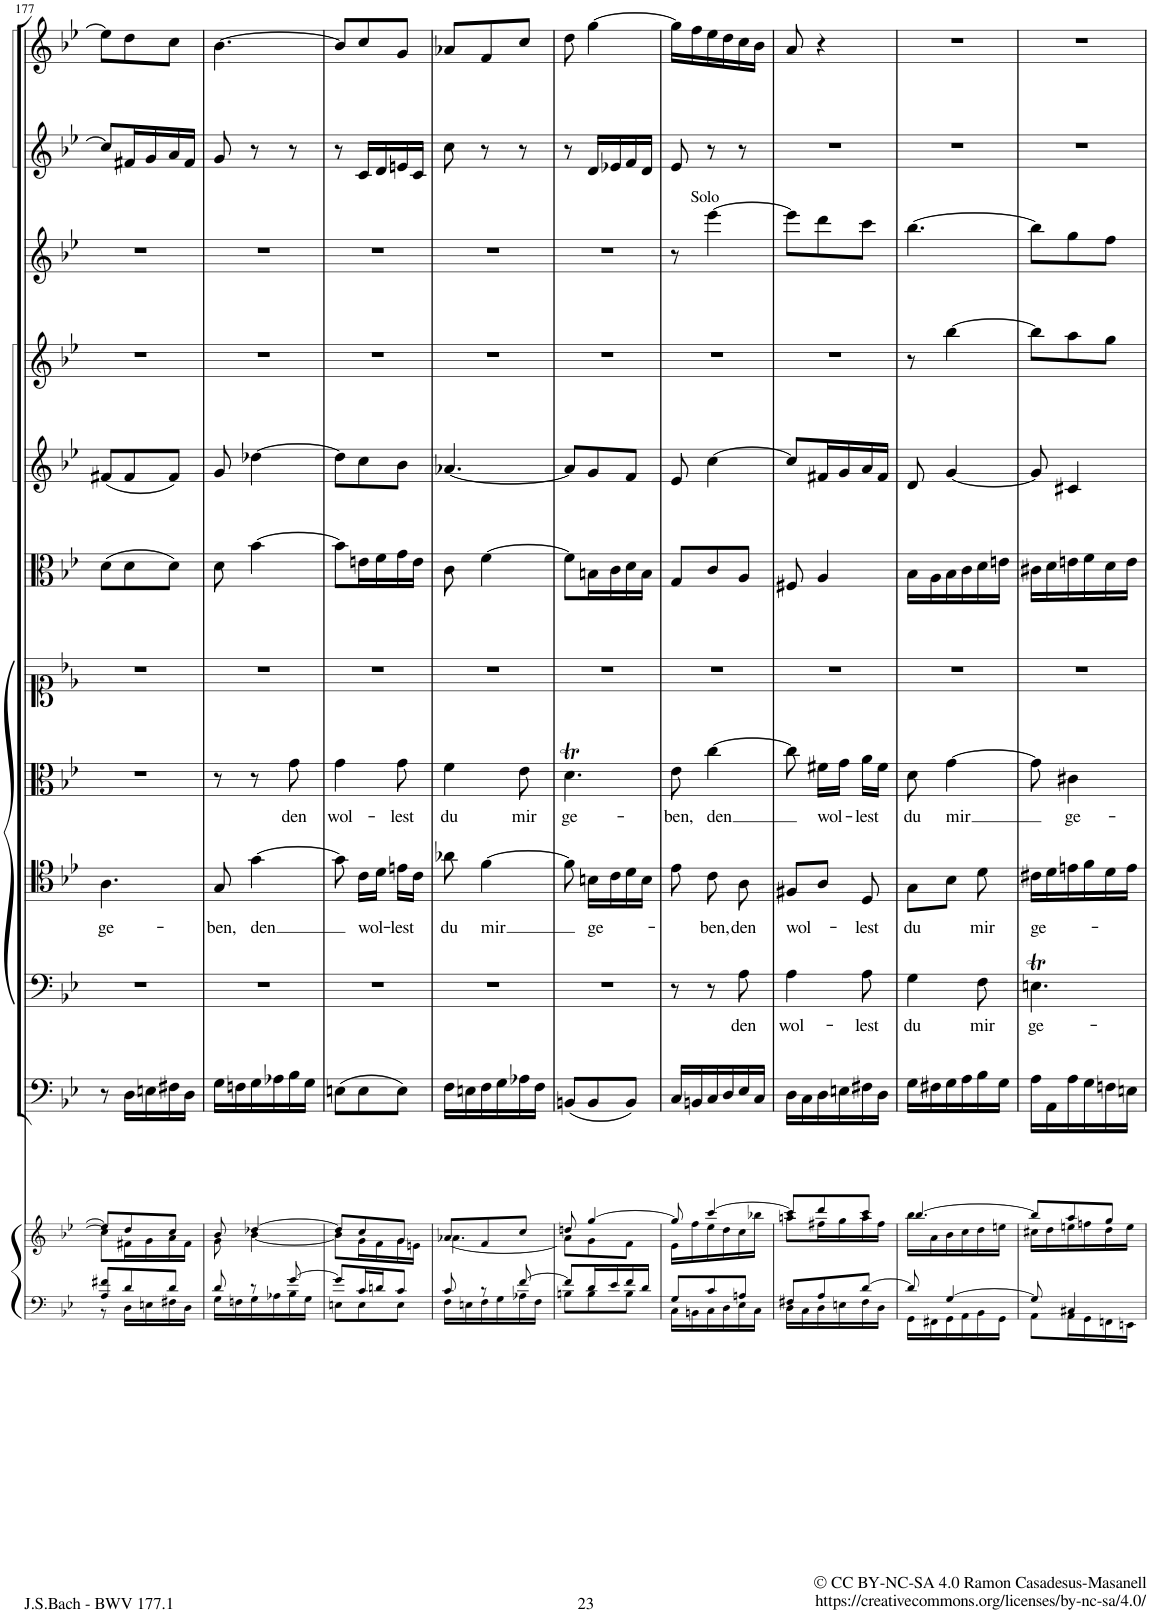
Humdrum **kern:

**kern	**kern	**kern	**kern	**text	**kern	**text	**kern	**text	**kern	**kern	**kern	**kern	**kern	**kern	**kern
*part12	*part12	*part11	*part10	*part10	*part9	*part9	*part8	*part8	*part7	*part6	*part5	*part4	*part3	*part2	*part1
*staff13	*staff12	*staff11	*staff10	*staff10	*staff9	*staff9	*staff8	*staff8	*staff7	*staff6	*staff5	*staff4	*staff3	*staff2	*staff1
*I"Piano reduction	*	*I"Continuo	*I"Basso	*	*I"Tenore	*	*I"Alto	*	*I"Soprano	*I"Viola	*I"Violino II	*I"Violino I	*I"Violino concertante	*I"Oboe II	*I"Oboe I
*I'Pno	*	*	*	*	*	*	*	*	*	*I'Vla	*I'Vln	*I'Vln	*I'Vln	*I'Ob	*I'Ob
!!LO:PB:g=z
*clefF4	*clefG2	*clefF4	*clefF4	*	*clefC4	*	*clefC3	*	*clefC1	*clefC3	*clefG2	*clefG2	*clefG2	*clefG2	*clefG2
*k[b-e-]	*k[b-e-]	*k[b-e-]	*k[b-e-]	*	*k[b-e-]	*	*k[b-e-]	*	*k[b-e-]	*k[b-e-]	*k[b-e-]	*k[b-e-]	*k[b-e-]	*k[b-e-]	*k[b-e-]
*M3/8	*M3/8	*M3/8	*M3/8	*	*M3/8	*	*M3/8	*	*M3/8	*M3/8	*M3/8	*M3/8	*M3/8	*M3/8	*M3/8
=177	=177	=177	=177	=177	=177	=177	=177	=177	=177	=177	=177	=177	=177	=177	=177
*^	*^	*	*	*	*	*	*	*	*	*	*	*	*	*	*
!	!	!	!	!	!	!	!	!LO:LY:b	!	!	!	!	!	!	!	!	!
8A/ 8f#X/L	8r	8ee-/L]	8cc\L]	8r	4.r	.	4.A\	ge-	4.r	.	4.r	(8d\L	(8f#X/L	4.r	4.r	8cc/L]	8ee-\L]
8d/	16D\LL	8dd/	16f#X\L	16D\LL	.	.	.	.	.	.	.	8d\	8f#/	.	.	16f#X/L	8dd\
.	16En\	.	16g\	16En\	.	.	.	.	.	.	.	.	.	.	.	16g/	.
8d/J	16F#X\	8cc/J	16a\	16F#X\	.	.	.	.	.	.	.	8d\J)	8f#/J)	.	.	16a/	8cc\J
.	16D\JJ	.	16f#\JJ	16D\JJ	.	.	.	.	.	.	.	.	.	.	.	16f#/JJ	.
=178	=178	=178	=178	=178	=178	=178	=178	=178	=178	=178	=178	=178	=178	=178	=178	=178	=178
!	!	!	!	!	!	!	!	!LO:LY:b	!	!	!	!	!	!	!	!	!
8d/	16G\LL	8b-/	8g\	16G\LL	4.r	.	8G/	-ben,	8r	.	4.r	8d\	8g/	4.r	4.r	8g/	[4.b-\
.	16Fn\	.	.	16Fn\	.	.	.	.	.	.	.	.	.	.	.	.	.
!	!	!	!	!	!	!	!	!LO:LY:b	!	!	!	!	!	!	!	!	!
8r	16G\	[4dd-X/	[4b-\	16G\	.	.	[4g\	den	8r	.	.	[4b-\	[4dd-X\	.	.	8r	.
.	16A-X\	.	.	16A-X\	.	.	.	.	.	.	.	.	.	.	.	.	.
!	!	!	!	!	!	!	!	!	!	!LO:LY:b	!	!	!	!	!	!	!
[8g/	16B-\	.	.	16B-\	.	.	.	.	8g\	den	.	.	.	.	.	8r	.
.	16G\JJ	.	.	16G\JJ	.	.	.	.	.	.	.	.	.	.	.	.	.
=179	=179	=179	=179	=179	=179	=179	=179	=179	=179	=179	=179	=179	=179	=179	=179	=179	=179
!	!	!	!	!	!	!	!	!	!	!LO:LY:b	!	!	!	!	!	!	!
8g/L]	8En\L	8dd-/L]	8b-\L]	(8En\L	4.r	.	8g\]	.	4g\	wol-	4.r	8b-\L]	8dd-\L]	4.r	4.r	8r	8b-/L]
!	!	!	!	!	!	!	!	!LO:LY:b	!	!	!	!	!	!	!	!	!
16c/L	8E\	8cc/	16g\L	8E\	.	.	16c\LL	wol-	.	.	.	16en\L	8cc\	.	.	16c/LL	8cc/
16dn/J	.	.	16f\	.	.	.	16d\JJ	.	.	.	.	16f\	.	.	.	16d/	.
!	!	!	!	!	!	!	!	!LO:LY:b	!	!LO:LY:b	!	!	!	!	!	!	!
8c/J	8E\J	8g/J	16g\	8E\J)	.	.	16en\LL	-lest	8g\	-lest	.	16g\	8b-\J	.	.	16en/	8g/J
.	.	.	16en\JJ	.	.	.	16c\JJ	.	.	.	.	16e\JJ	.	.	.	16c/JJ	.
=180	=180	=180	=180	=180	=180	=180	=180	=180	=180	=180	=180	=180	=180	=180	=180	=180	=180
!	!	!	!	!	!	!	!	!LO:LY:b	!	!LO:LY:b	!	!	!	!	!	!	!
8c/	16F\LL	8a-X/L	[4.a-\	16F\LL	4.r	.	8a-X\	du	4f\	du	4.r	8c\	[4.a-X/	4.r	4.r	8cc\	8a-X/L
.	16En\	.	.	16En\	.	.	.	.	.	.	.	.	.	.	.	.	.
!	!	!	!	!	!	!	!	!LO:LY:b	!	!	!	!	!	!	!	!	!
8r	16F\	8f/	.	16F\	.	.	[4f\	mir	.	.	.	[4f\	.	.	.	8r	8f/
.	16G\	.	.	16G\	.	.	.	.	.	.	.	.	.	.	.	.	.
!	!	!	!	!	!	!	!	!	!	!LO:LY:b	!	!	!	!	!	!	!
[8f/	16A-X\	8cc/J	.	16A-X\	.	.	.	.	8e-\	mir	.	.	.	.	.	8r	8cc/J
.	16F\JJ	.	.	16F\JJ	.	.	.	.	.	.	.	.	.	.	.	.	.
=181	=181	=181	=181	=181	=181	=181	=181	=181	=181	=181	=181	=181	=181	=181	=181	=181	=181
!	!	!	!	!	!	!	!	!	!	!LO:LY:b	!	!	!	!	!	!	!
8f/L]	8Bn\L	8ddn/	8a-\L]	(8BBn/L	4.r	.	8f\]	.	4.dt\	ge-	4.r	8f\L]	8a-/L]	4.r	4.r	8r	8dd\
!	!	!	!	!	!	!	!	!LO:LY:b	!	!	!	!	!	!	!	!	!
16d/L	8B\	[4gg/	8g\	8BB/	.	.	16Bn\LL	ge-	.	.	.	16Bn\L	8g/	.	.	16d/LL	[4gg\
16e-/	.	.	.	.	.	.	16c\	.	.	.	.	16c\	.	.	.	16e-X/	.
16f/	8B\J	.	8f\J	8BB/J)	.	.	16d\	.	.	.	.	16d\	8f/J	.	.	16f/	.
16d/JJ	.	.	.	.	.	.	16B\JJ	.	.	.	.	16B\JJ	.	.	.	16d/JJ	.
=182	=182	=182	=182	=182	=182	=182	=182	=182	=182	=182	=182	=182	=182	=182	=182	=182	=182
!	!	!	!	!	!	!	!	!	!	!LO:LY:b	!	!	!	!	!	!	!
8G/L	16C\LL	8gg/]	16e-\LL	16C/LL	8r	.	8e-\	.	8e-\	-ben,	4.r	8G/L	8e-/	4.r	8r	8e-/	16gg\LL]
.	16BBn\	.	16ff\	16BBn/	.	.	.	.	.	.	.	.	.	.	.	.	16ff\
!	!	!	!	!	!	!	!	!	!	!	!	!	!	!	!LO:TX:a:t=Solo	!	!
!	!	!	!	!	!	!	!	!LO:LY:b	!	!LO:LY:b	!	!	!	!	!	!	!
8c/	16C\	[4ccc/	16ee-\	16C/	8r	.	8c\	-ben,	[4cc\	den	.	8c/	[4cc\	.	[4eee-\	8r	16ee-\
.	16D\	.	16dd\	16D/	.	.	.	.	.	.	.	.	.	.	.	.	16dd\
!	!	!	!	!	!	!LO:LY:b	!	!LO:LY:b	!	!	!	!	!	!	!	!	!
8An/J	16E-\	.	16cc\	16E-/	8A\	den	8A\	den	.	.	.	8A/J	.	.	.	8r	16cc\
.	16C\JJ	.	16bb-X\JJ	16C/JJ	.	.	.	.	.	.	.	.	.	.	.	.	16b-\JJ
=183	=183	=183	=183	=183	=183	=183	=183	=183	=183	=183	=183	=183	=183	=183	=183	=183	=183
!	!	!	!	!	!	!LO:LY:b	!	!LO:LY:b	!	!	!	!	!	!	!	!	!
8F#X/L	16D\LL	8ccc/L]	8aan\L	16D\LL	4A\	wol-	8F#X/L	wol-	8cc\]	.	4.r	8F#X/	8cc/L]	4.r	8eee-\L]	4.r	8a/
.	16C\	.	.	16C\	.	.	.	.	.	.	.	.	.	.	.	.	.
!	!	!	!	!	!	!	!	!	!	!LO:LY:b	!	!	!	!	!	!	!
8A/	16D\	8ddd/	16ff#X\L	16D\	.	.	8A/J	.	16f#X\LL	wol-	.	4A/	16f#X/L	.	8ddd\	.	4r
.	16En\	.	16gg\	16En\	.	.	.	.	16g\JJ	.	.	.	16g/	.	.	.	.
!	!	!	!	!	!	!LO:LY:b	!	!LO:LY:b	!	!LO:LY:b	!	!	!	!	!	!	!
[8d/J	16F#\	8ccc/J	16aa\	16F#X\	8A\	-lest	8D/	-lest	16a\LL	-lest	.	.	16a/	.	8ccc\J	.	.
.	16D\JJ	.	16ff#\JJ	16D\JJ	.	.	.	.	16f#\JJ	.	.	.	16f#/JJ	.	.	.	.
=184	=184	=184	=184	=184	=184	=184	=184	=184	=184	=184	=184	=184	=184	=184	=184	=184	=184
!	!	!	!	!	!	!LO:LY:b	!	!LO:LY:b	!	!LO:LY:b	!	!	!	!	!	!	!
8d/]	16GG\LL	[4.bb-/	16bb-\LL	16G\LL	4G\	du	8G\L	du	8d\	du	4.r	16B-\LL	8d/	8r	[4.bb-\	4.r	4.r
.	16FF#X\	.	16a\	16F#X\	.	.	.	.	.	.	.	16A\	.	.	.	.	.
!	!	!	!	!	!	!	!	!	!	!LO:LY:b	!	!	!	!	!	!	!
[4G/	16GG\	.	16b-\	16G\	.	.	8B-\J	.	[4g\	mir	.	16B-\	[4g/	[4bb-\	.	.	.
.	16AA\	.	16cc\	16A\	.	.	.	.	.	.	.	16c\	.	.	.	.	.
!	!	!	!	!	!	!LO:LY:b	!	!LO:LY:b	!	!	!	!	!	!	!	!	!
.	16BB-\	.	16dd\	16B-\	8F\	mir	8d\	mir	.	.	.	16d\	.	.	.	.	.
.	16GG\JJ	.	16een\JJ	16G\JJ	.	.	.	.	.	.	.	16en\JJ	.	.	.	.	.
=185	=185	=185	=185	=185	=185	=185	=185	=185	=185	=185	=185	=185	=185	=185	=185	=185	=185
!	!	!	!	!	!	!LO:LY:b	!	!LO:LY:b	!	!	!	!	!	!	!	!	!
8G/]	8AA\L	8bb-/L]	16cc#X\LL	16A\LL	4.Ent\	ge-	16c#X\LL	ge-	8g\]	.	4.r	16c#X\LL	8g/]	8bb-\L]	8bb-\L]	4.r	4.r
.	.	.	16dd\	16AA\	.	.	16d\	.	.	.	.	16d\	.	.	.	.	.
!	!	!	!	!	!	!	!	!	!	!LO:LY:b	!	!	!	!	!	!	!
4C#X/	16AA\L	8aa/	16een\	16A\	.	.	16en\	.	4c#X\	ge-	.	16en\	4c#X/	8aa\	8gg\	.	.
.	16GG\	.	16ffn\	16G\	.	.	16f\	.	.	.	.	16f\	.	.	.	.	.
.	16FFn\	8gg/J	16dd\	16Fn\	.	.	16d\	.	.	.	.	16d\	.	8gg\J	8ff\J	.	.
.	16EEn\JJ	.	16ee\JJ	16En\JJ	.	.	16e\JJ	.	.	.	.	16e\JJ	.	.	.	.	.
*v	*v	*	*	*	*	*	*	*	*	*	*	*	*	*	*	*	*
*	*v	*v	*	*	*	*	*	*	*	*	*	*	*	*	*	*
=	=	=	=	=	=	=	=	=	=	=	=	=	=	=	=
*-	*-	*-	*-	*-	*-	*-	*-	*-	*-	*-	*-	*-	*-	*-	*-
